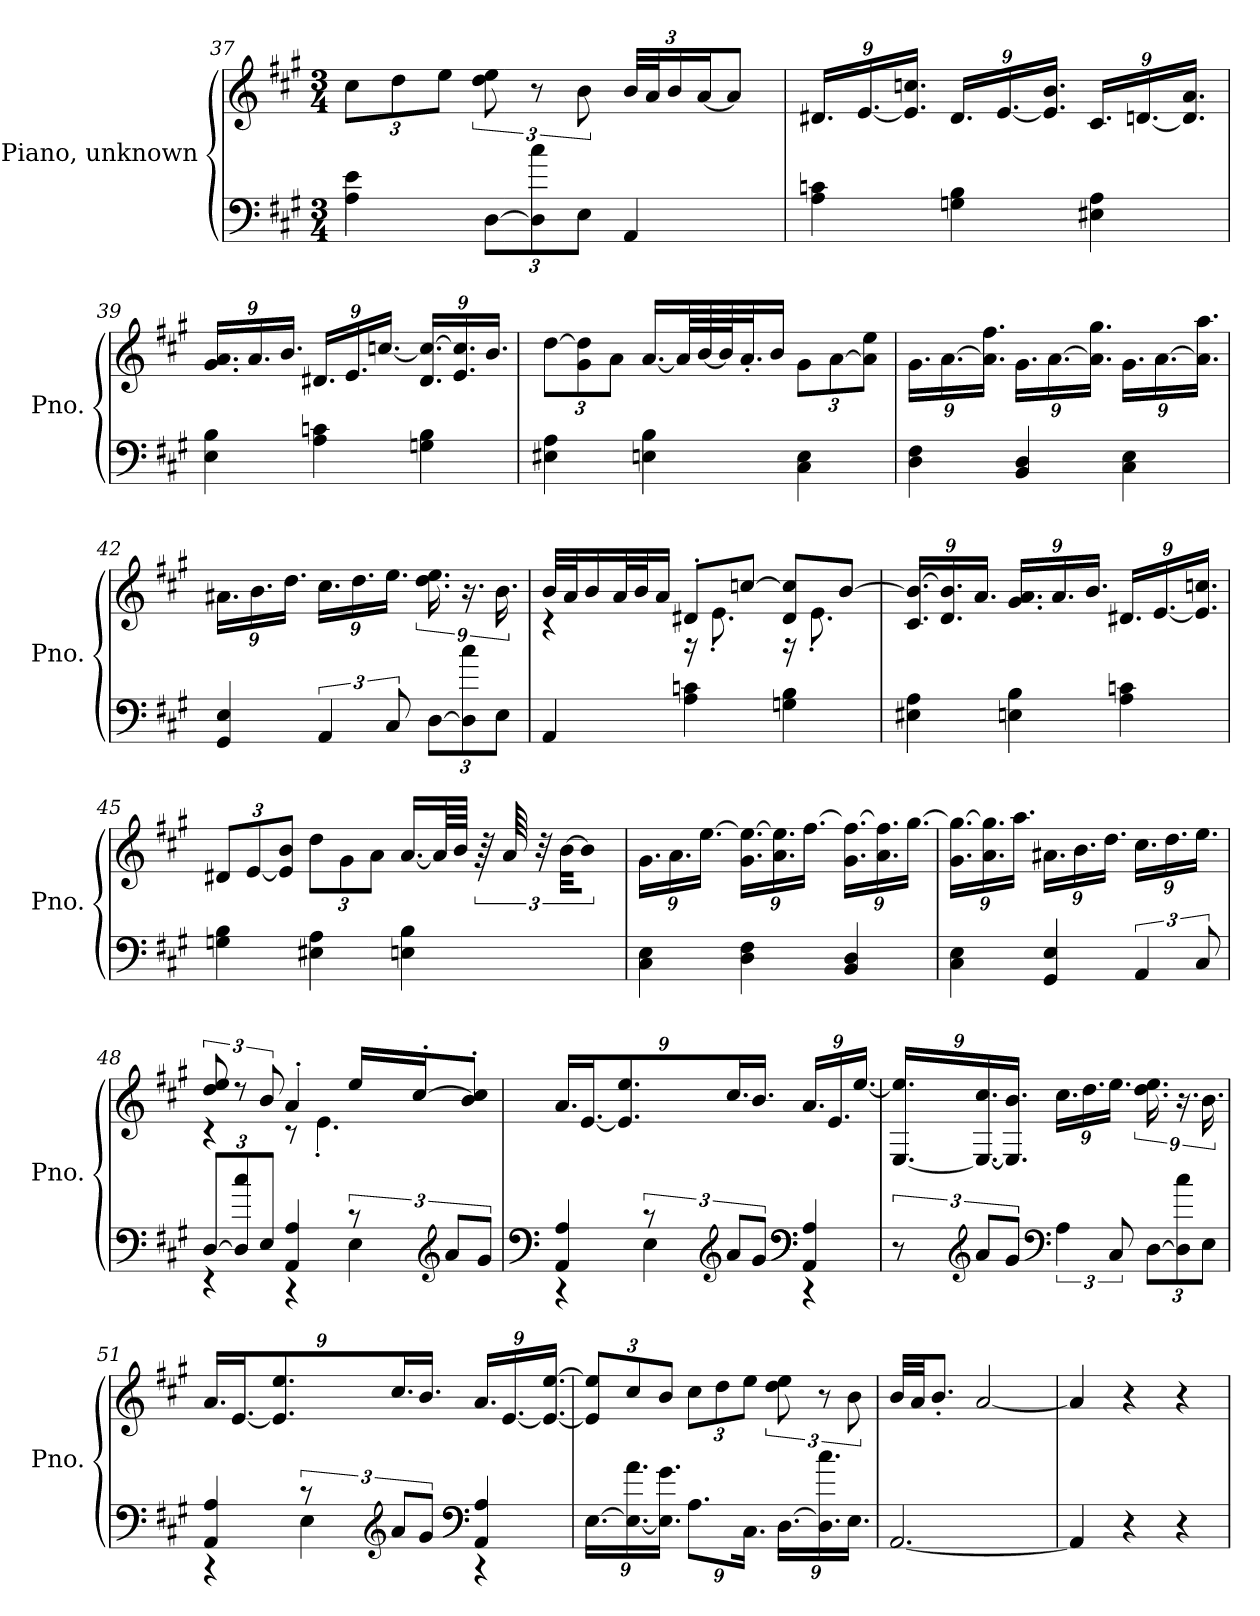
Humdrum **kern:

**kern	**kern
*part1	*part1
*staff2	*staff1
*I"Piano, unknown	*
*I'Pno.	*
*clefF4	*clefG2
*k[f#c#g#]	*k[f#c#g#]
*M3/4	*M3/4
*	*Xbrackettup
=37	=37
4A\ 4e\	12cc#\L
.	12dd\
.	12ee\J
*Xbrackettup	*brackettup
[12D\L	12dd\ 12ee\
12D\] 12cc#\	12r
12E\J	12b\
*	*Xbrackettup
4AA/	48b/LLL
.	48a/J
.	24b/
.	[24a/J
.	8a/J]
=38	=38
4A\ 4cn\	18.d#X/LL
.	[18.e/
.	18.e/] 18.ccn/JJ
4Gn\ 4B\	18.d#/LL
.	[18.e/
.	18.e/] 18.b/JJ
4E#X\ 4A\	18.c#/LL
.	[18.dn/
.	18.d/] 18.a/JJ
!!LO:LB:g=z
=39	=39
4E\ 4B\	18.g#/ 18.a/LL
.	18.a/
.	18.b/JJ
4A\ 4cn\	18.d#X/LL
.	18.e/
.	[18.ccn/JJ
4Gn\ 4B\	18.d#/ 18.cc/_LL
.	18.e/ 18.cc/]
.	18.b/JJ
=40	=40
4E#X\ 4A\	[12dd\L
.	12g#\ 12dd\]
.	12a\J
4En\ 4B\	[16.a/LL
.	64a/LL]
.	[64b/
.	64b/J]
.	32.a'/J
.	16b/JJ
4C#\ 4E\	12g#\L
.	[12a\
.	12a\] 12ee\J
!!LO:LB:g=z
=41	=41
4D\ 4F#\	18.g#\LL
.	[18.a\
.	18.a\] 18.ff#\JJ
4BB/ 4D/	18.g#\LL
.	[18.a\
.	18.a\] 18.gg#\JJ
4C#\ 4E\	18.g#\LL
.	[18.a\
.	18.a\] 18.aa\JJ
=42	=42
*	*brackettup
4GG#/ 4E/	18.a#X\LL
.	18.b\
.	18.dd\JJ
*brackettup	*
6AA/	18.cc#\LL
.	18.dd\
12C#/	18.ee\JJ
*Xbrackettup	*
[12D\L	18.dd\ 18.ee\
12D\] 12cc#\	18.r
12E\J	18.b\
=43	=43
*	*^
4AA/	32b/LLL	4r
.	32a/J	.
.	16b/	.
.	32a/L	.
.	32b/J	.
.	16a/JJ	.
4A\ 4cn\	8d#X'/L	16r
.	.	8.e'\
.	[8ccn/J	.
4Gn\ 4B\	8d#/ 8cc/]L	16r
.	.	8.e'\
.	[8b/J	.
*	*v	*v
!!LO:PB:g=z
=44	=44
*	*Xbrackettup
4E#X\ 4A\	18.c#/ 18.b/_LL
.	18.d/ 18.b/]
.	18.a/JJ
4En\ 4B\	18.g#/ 18.a/LL
.	18.a/
.	18.b/JJ
4A\ 4cn\	18.d#X/LL
.	[18.e/
.	18.e/] 18.ccn/JJ
=45	=45
4Gn\ 4B\	12d#X/L
.	[12e/
.	12e/] 12b/J
4E#X\ 4A\	12dd\L
.	12g#\
.	12a\J
4En\ 4B\	[16.a/LL
.	64a/LL]
.	64b/JJJJ
*	*brackettup
.	96r
.	96a/
.	48r
.	[48b\KLL
.	16b\JJ]
!!LO:LB:g=z
=46	=46
*	*Xbrackettup
4C#\ 4E\	18.g#\LL
.	18.a\
.	[18.ee\JJ
4D\ 4F#\	18.g#\ 18.ee\_LL
.	18.a\ 18.ee\]
.	[18.ff#\JJ
4BB/ 4D/	18.g#\ 18.ff#\_LL
.	18.a\ 18.ff#\]
.	[18.gg#\JJ
=47	=47
4C#\ 4E\	18.g#\ 18.gg#\_LL
.	18.a\ 18.gg#\]
.	18.aa\JJ
4GG#/ 4E/	18.a#X\LL
.	18.b\
.	18.dd\JJ
*brackettup	*
6AA/	18.cc#\LL
.	18.dd\
12C#/	18.ee\JJ
=48	=48
*Xbrackettup	*brackettup
*^	*^
[12D/L	4r	12dd/ 12ee/	4r
12D/] 12cc#/	.	12r	.
12E/J	.	12b/	.
4AA/ 4A/	4r	4a'/	8r
.	.	.	4.e'\
*brackettup	*	*	*
12r	4E\	16ee/LL	.
.	.	[16cc#'/J	.
*clefG2	*	*	*
12a/L	.	.	.
.	.	8b/' 8cc#/]'J	.
12g#/J	.	.	.
*	*	*v	*v
!!LO:LB:g=z
=49	=49	=49
*clefF4	*	*
*	*	*Xbrackettup
4AA/ 4A/	4r	18.a/LL
.	.	[18.e/J
.	.	9.e/] 9.ee/
12r	4E\	.
*clefG2	*	*
12a/L	.	18.cc#/L
12g#/J	.	18.b/JJ
*clefF4	*	*
4AA/ 4A/	4r	18.a/LL
.	.	18.e/
.	.	[18.ee/JJ
*v	*v	*
=50	=50
*	*brackettup
12r	[18.E/ 18.ee/]LL
*clefG2	*
12a/L	18.E/_ 18.cc#/
12g#/J	18.E/] 18.b/JJ
*clefF4	*
6A\	18.cc#\LL
.	18.dd\
12C#/	18.ee\JJ
*Xbrackettup	*
[12D\L	18.dd\ 18.ee\
12D\] 12cc#\	18.r
12E\J	18.b\
!!LO:LB:g=z
=51	=51
*^	*
*	*	*Xbrackettup
4AA/ 4A/	4r	18.a/LL
.	.	[18.e/J
.	.	9.e/] 9.ee/
*brackettup	*	*
12r	4E\	.
*clefG2	*	*
12a/L	.	18.cc#/L
12g#/J	.	18.b/JJ
*clefF4	*	*
4AA/ 4A/	4r	18.a/LL
.	.	[18.e/
.	.	18.e/_ [18.ee/JJ
*v	*v	*
=52	=52
*Xbrackettup	*
[18.E\LL	12e/] 12ee/]L
18.E\_ 18.a\	12cc#/
18.E\] 18.g#\JJ	12b/J
9.A\L	12cc#\L
.	12dd\
18.C#\Jk	12ee\J
*	*brackettup
[18.D\LL	12dd\ 12ee\
18.D\] 18.cc#\	12r
18.E\JJ	12b\
=53	=53
[2.AA/	32b/LLL
.	32a/JJ
.	8.b'/J
.	[2a/
=54	=54
4AA/]	4a/]
4r	4r
4r	4r
=	=
*-	*-
